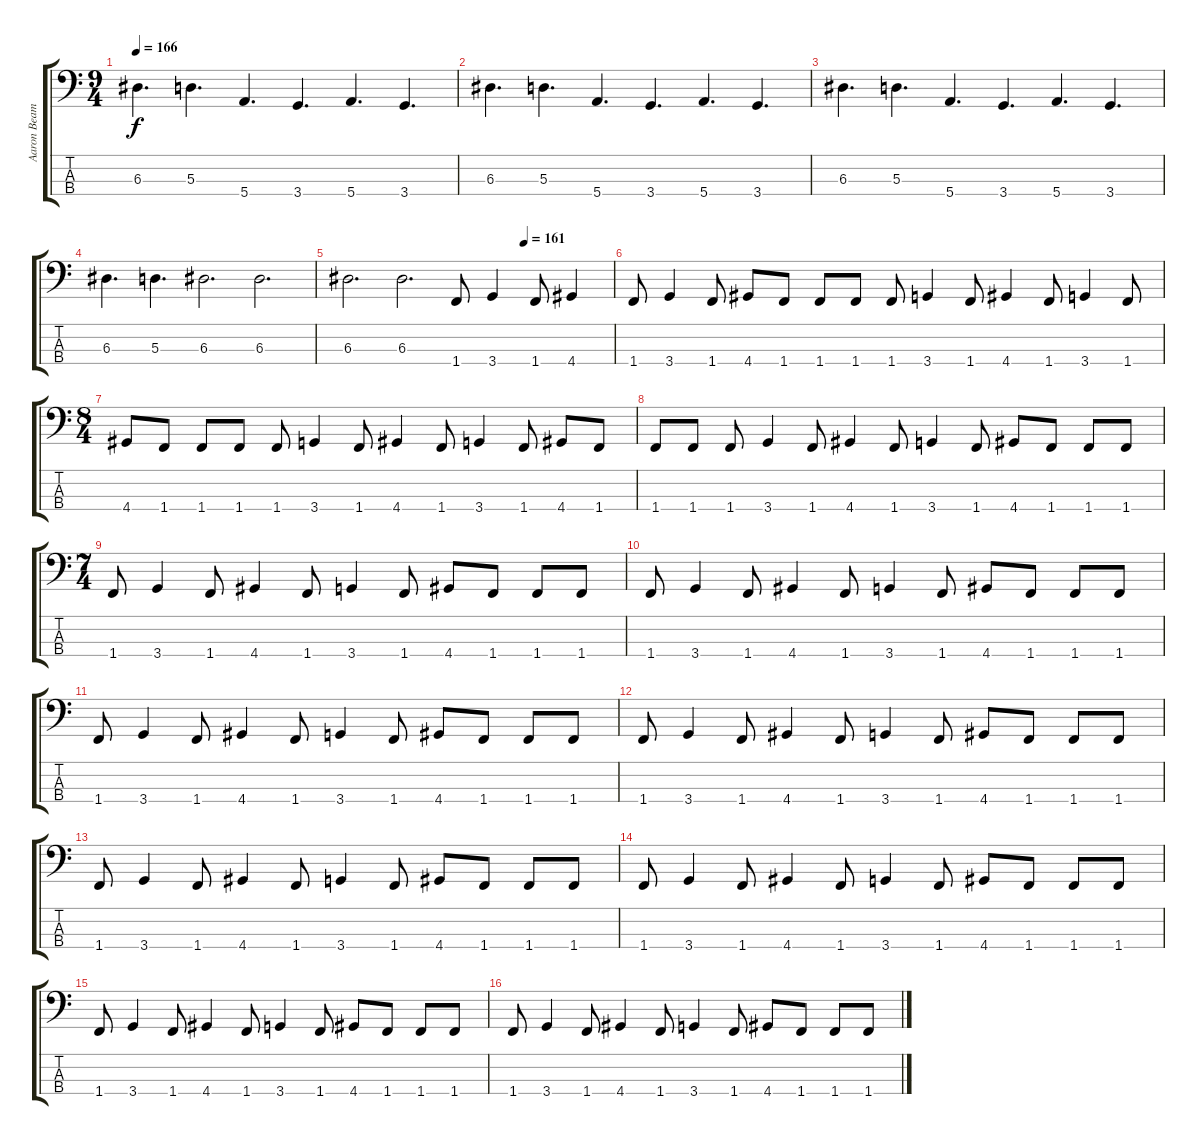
\track ("Aaron Beam" "Aaron Beam") {instrument electricbassfinger}
\staff {score tabs}
\tuning (G2 D2 A1 E1) {hide}
\ts (9 4)
\tempo 166
\clef f4
\ks c
6.3.4{d dy f} 5.3.4{d} 5.4.4{d} 3.4.4{d} 5.4.4{d} 3.4.4{d} |
6.3.4{d} 5.3.4{d} 5.4.4{d} 3.4.4{d} 5.4.4{d} 3.4.4{d} |
6.3.4{d} 5.3.4{d} 5.4.4{d} 3.4.4{d} 5.4.4{d} 3.4.4{d} |
6.3.4{d} 5.3.4{d} 6.3.2{d} 6.3.2{d} |
\tempo (161 0.6666666666666666)
6.3.2{d} 6.3.2{d} 1.4.8 3.4.4 1.4.8 4.4.4 |
1.4.8 3.4.4 1.4.8 4.4.8 1.4.8 1.4.8 1.4.8 1.4.8 3.4.4 1.4.8 4.4.4 1.4.8 3.4.4 1.4.8 |
\ts (8 4)
4.4.8 1.4.8 1.4.8 1.4.8 1.4.8 3.4.4 1.4.8 4.4.4 1.4.8 3.4.4 1.4.8 4.4.8 1.4.8 |
1.4.8 1.4.8 1.4.8 3.4.4 1.4.8 4.4.4 1.4.8 3.4.4 1.4.8 4.4.8 1.4.8 1.4.8 1.4.8 |
\ts (7 4)
1.4.8 3.4.4 1.4.8 4.4.4 1.4.8 3.4.4 1.4.8 4.4.8 1.4.8 1.4.8 1.4.8 |
1.4.8 3.4.4 1.4.8 4.4.4 1.4.8 3.4.4 1.4.8 4.4.8 1.4.8 1.4.8 1.4.8 |
1.4.8 3.4.4 1.4.8 4.4.4 1.4.8 3.4.4 1.4.8 4.4.8 1.4.8 1.4.8 1.4.8 |
1.4.8 3.4.4 1.4.8 4.4.4 1.4.8 3.4.4 1.4.8 4.4.8 1.4.8 1.4.8 1.4.8 |
1.4.8 3.4.4 1.4.8 4.4.4 1.4.8 3.4.4 1.4.8 4.4.8 1.4.8 1.4.8 1.4.8 |
1.4.8 3.4.4 1.4.8 4.4.4 1.4.8 3.4.4 1.4.8 4.4.8 1.4.8 1.4.8 1.4.8 |
1.4.8 3.4.4 1.4.8 4.4.4 1.4.8 3.4.4 1.4.8 4.4.8 1.4.8 1.4.8 1.4.8 |
1.4.8 3.4.4 1.4.8 4.4.4 1.4.8 3.4.4 1.4.8 4.4.8 1.4.8 1.4.8 1.4.8
